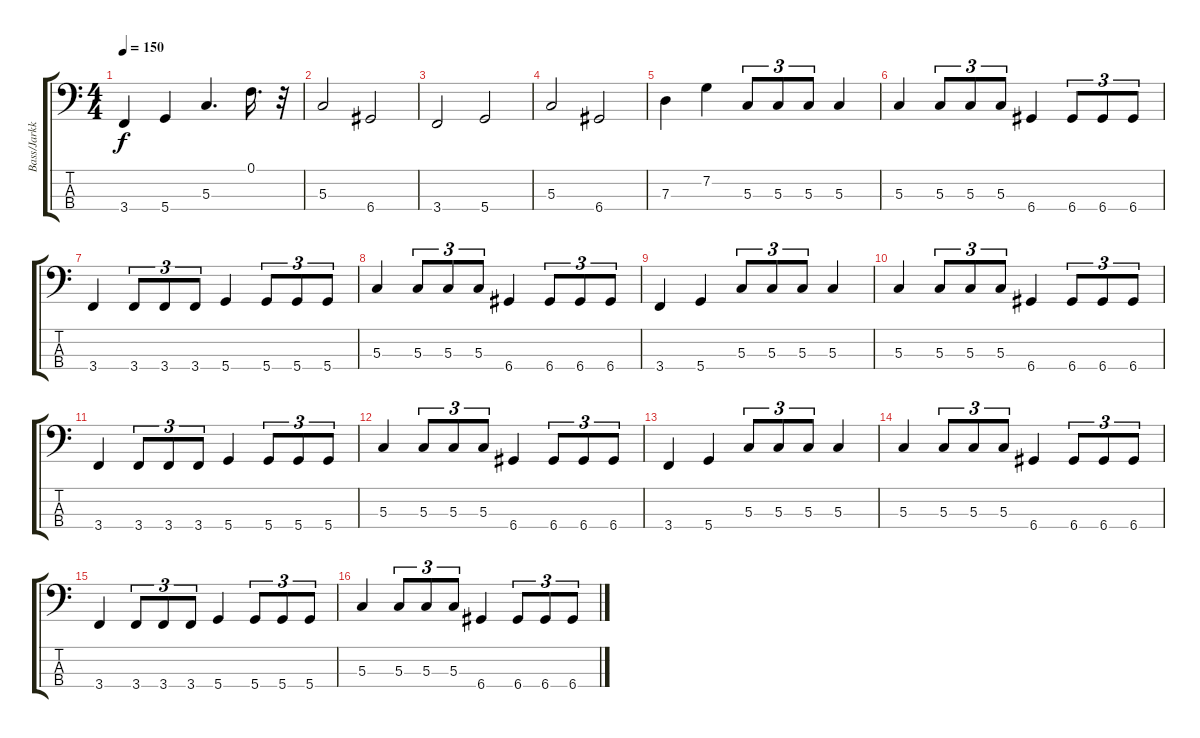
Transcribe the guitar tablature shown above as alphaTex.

\track ("Bass/Jarkko" "Bass/Jarkk") {instrument electricbassfinger}
\staff {score tabs}
\tuning (F2 C2 G1 D1) {hide}
\ts (4 4)
\tempo 150
\clef f4
\ks c
3.4.4{dy f} 5.4.4 5.3.4{d} 0.1.16{d} r.32 |
5.3.2 6.4.2 |
3.4.2 5.4.2 |
5.3.2 6.4.2 |
7.3.4 7.2.4 5.3.8{tu (3 2)} 5.3.8{tu (3 2)} 5.3.8{tu (3 2)} 5.3.4 |
5.3.4 5.3.8{tu (3 2)} 5.3.8{tu (3 2)} 5.3.8{tu (3 2)} 6.4.4 6.4.8{tu (3 2)} 6.4.8{tu (3 2)} 6.4.8{tu (3 2)} |
3.4.4 3.4.8{tu (3 2)} 3.4.8{tu (3 2)} 3.4.8{tu (3 2)} 5.4.4 5.4.8{tu (3 2)} 5.4.8{tu (3 2)} 5.4.8{tu (3 2)} |
5.3.4 5.3.8{tu (3 2)} 5.3.8{tu (3 2)} 5.3.8{tu (3 2)} 6.4.4 6.4.8{tu (3 2)} 6.4.8{tu (3 2)} 6.4.8{tu (3 2)} |
3.4.4 5.4.4 5.3.8{tu (3 2)} 5.3.8{tu (3 2)} 5.3.8{tu (3 2)} 5.3.4 |
5.3.4 5.3.8{tu (3 2)} 5.3.8{tu (3 2)} 5.3.8{tu (3 2)} 6.4.4 6.4.8{tu (3 2)} 6.4.8{tu (3 2)} 6.4.8{tu (3 2)} |
3.4.4 3.4.8{tu (3 2)} 3.4.8{tu (3 2)} 3.4.8{tu (3 2)} 5.4.4 5.4.8{tu (3 2)} 5.4.8{tu (3 2)} 5.4.8{tu (3 2)} |
5.3.4 5.3.8{tu (3 2)} 5.3.8{tu (3 2)} 5.3.8{tu (3 2)} 6.4.4 6.4.8{tu (3 2)} 6.4.8{tu (3 2)} 6.4.8{tu (3 2)} |
3.4.4 5.4.4 5.3.8{tu (3 2)} 5.3.8{tu (3 2)} 5.3.8{tu (3 2)} 5.3.4 |
5.3.4 5.3.8{tu (3 2)} 5.3.8{tu (3 2)} 5.3.8{tu (3 2)} 6.4.4 6.4.8{tu (3 2)} 6.4.8{tu (3 2)} 6.4.8{tu (3 2)} |
3.4.4 3.4.8{tu (3 2)} 3.4.8{tu (3 2)} 3.4.8{tu (3 2)} 5.4.4 5.4.8{tu (3 2)} 5.4.8{tu (3 2)} 5.4.8{tu (3 2)} |
5.3.4 5.3.8{tu (3 2)} 5.3.8{tu (3 2)} 5.3.8{tu (3 2)} 6.4.4 6.4.8{tu (3 2)} 6.4.8{tu (3 2)} 6.4.8{tu (3 2)}
